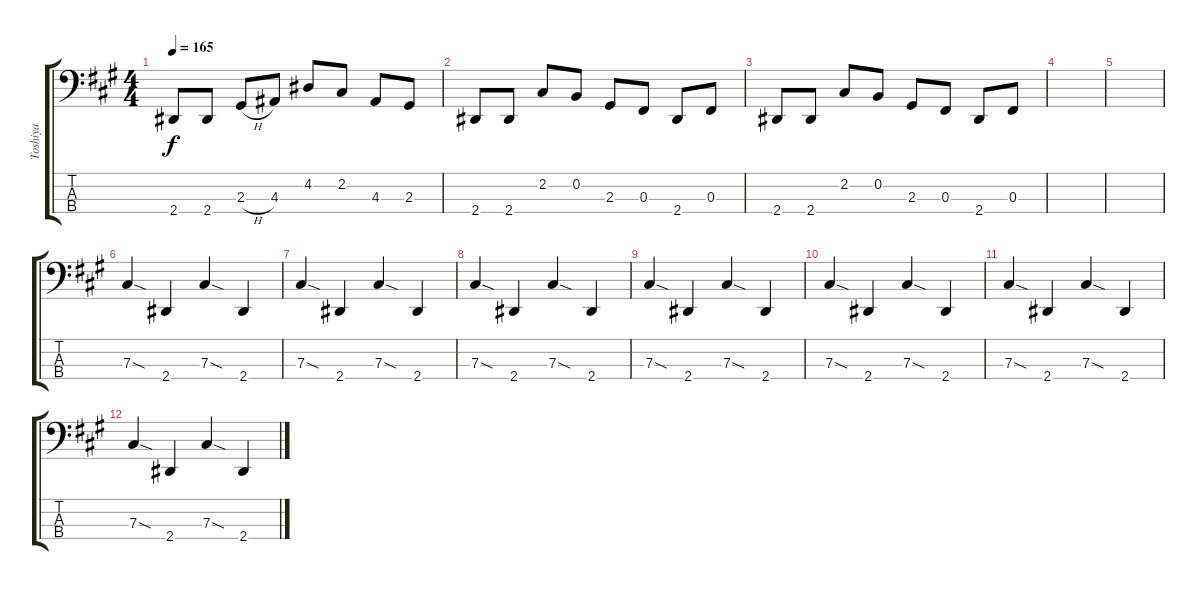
\track ("Toshiya" "Toshiya") {instrument electricbasspick}
\staff {score tabs}
\tuning (E2 B1 Gb1 Db1) {hide}
\ts (4 4)
\tempo 165
\clef f4
\ks a
2.4.8{dy f} 2.4.8 2.3{h}.8 4.3.8 4.2.8 2.2.8 4.3.8 2.3.8 |
2.4.8 2.4.8 2.2.8 0.2.8 2.3.8 0.3.8 2.4.8 0.3.8 |
2.4.8 2.4.8 2.2.8 0.2.8 2.3.8 0.3.8 2.4.8 0.3.8 |
|
|
7.3{sod}.4 2.4.4 7.3{sod}.4 2.4.4 |
7.3{sod}.4 2.4.4 7.3{sod}.4 2.4.4 |
7.3{sod}.4 2.4.4 7.3{sod}.4 2.4.4 |
7.3{sod}.4 2.4.4 7.3{sod}.4 2.4.4 |
7.3{sod}.4 2.4.4 7.3{sod}.4 2.4.4 |
7.3{sod}.4 2.4.4 7.3{sod}.4 2.4.4 |
7.3{sod}.4 2.4.4 7.3{sod}.4 2.4.4
